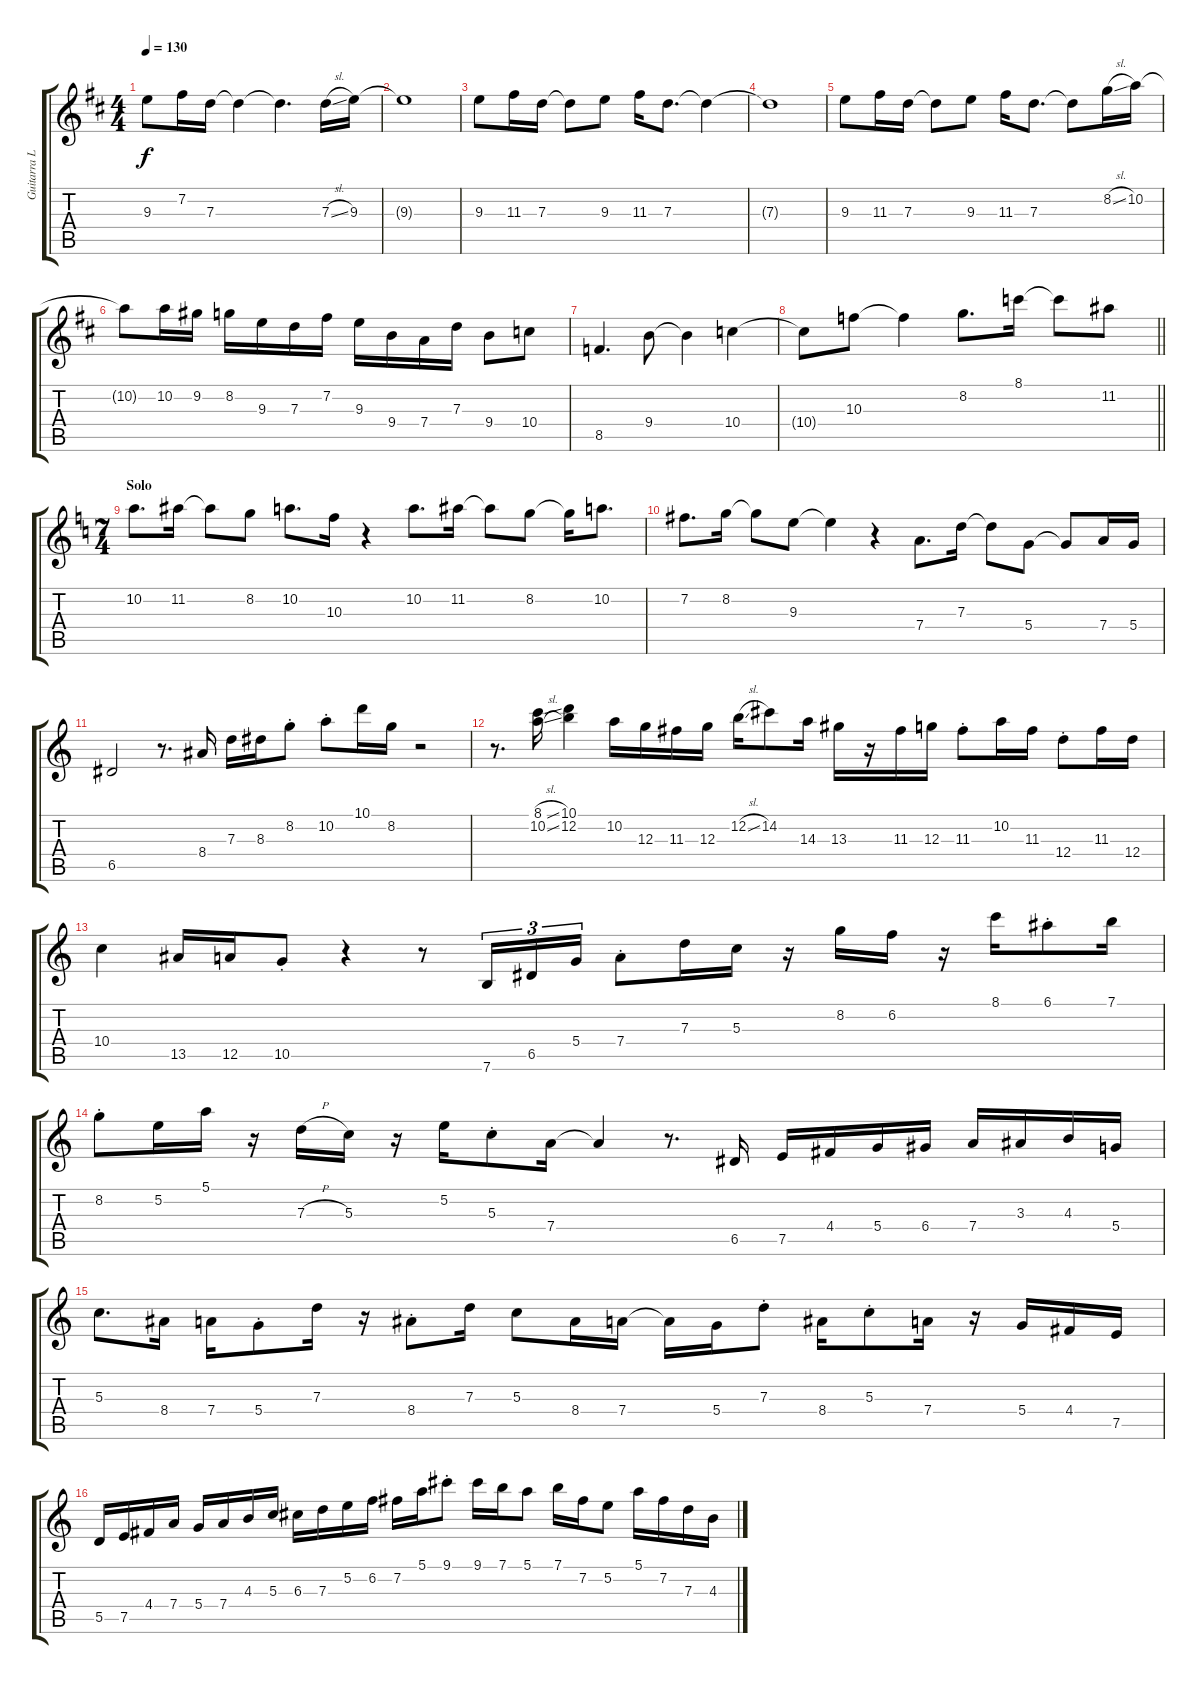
\track ("Guitarra Líder" "Guitarra L") {instrument acousticguitarsteel}
\staff {score tabs}
\tuning (E4 B3 G3 D3 A2 E2) {hide}
\ts (4 4)
\tempo 130
\clef g2
\ks d
9.3.8{dy f} 7.2.16 7.3.16 7.3{t}.4 7.3{t}.4{d} 7.3{sl}.16 9.3.16 |
9.3{t}.1 |
9.3.8 11.3.16 7.3.16 7.3{t}.8 9.3.8 11.3.16 7.3.8{d} 7.3{t}.4 |
7.3{t}.1 |
9.3.8 11.3.16 7.3.16 7.3{t}.8 9.3.8 11.3.16 7.3.8{d} 7.3{t}.8 8.2{sl}.16 10.2.16 |
10.2{t}.8 10.2.16 9.2.16 8.2.16 9.3.16 7.3.16 7.2.16 9.3.16 9.4.16 7.4.16 7.3.16 9.4.8 10.4.8 |
8.5.4{d} 9.4.8 9.4{t}.4 10.4.4 |
\barLineRight lightlight
10.4{t}.8 10.3.8 10.3{t}.4 8.2.8{d} 8.1.16 8.1{t}.8 11.2.8 |
\ts (7 4)
\section ("" "Solo")
\ks c
10.2.8{d} 11.2.16 11.2{t}.8 8.2.8 10.2.8{d} 10.3.16 r.4 10.2.8{d} 11.2.16 11.2{t}.8 8.2.8 8.2{t}.16 10.2.8{d} |
7.2.8{d} 8.2.16 8.2{t}.8 9.3.8 9.3{t}.4 r.4 7.4.8{d} 7.3.16 7.3{t}.8 5.4.8 5.4{t}.8 7.4.16 5.4.16 |
6.5.2 r.8{d} 8.4.16 7.3.16 8.3.16 8.2{st}.8 10.2{st}.8 10.1.16 8.2.16 r.2 |
r.8{d} (8.1{sl} 10.2{sl}).16 (10.1 12.2).4 10.2.16 12.3.16 11.3.16 12.3.16 12.2{sl}.16 14.2.8 14.3.16 13.3.16 r.16 11.3.16 12.3.16 11.3{st}.8 10.2.16 11.3.16 12.4{st}.8 11.3.16 12.4.16 |
10.4.4 13.5.16 12.5.16 10.5{st}.8 r.4 r.8 7.6.16{tu (3 2)} 6.5.16{tu (3 2)} 5.4.16{tu (3 2)} 7.4{st}.8 7.3.16 5.3.16 r.16 8.2.16 6.2.16 r.16 8.1.16 6.1{st}.8 7.1.16 |
8.2{st}.8 5.2.16 5.1.16 r.16 7.3{h}.16 5.3.16 r.16 5.2.16 5.3{st}.8 7.4.16 7.4{t}.4 r.8{d} 6.5.16 7.5.16 4.4.16 5.4.16 6.4.16 7.4.16 3.3.16 4.3.16 5.4.16 |
5.3.8{d} 8.4.16 7.4.16 5.4{st}.8 7.3.16 r.16 8.4{st}.8 7.3.16 5.3.8 8.4.16 7.4.16 7.4{t}.16 5.4.16 7.3{st}.8 8.4.16 5.3{st}.8 7.4.16 r.16 5.4.16 4.4.16 7.5.16 |
5.5.16 7.5.16 4.4.16 7.4.16 5.4.16 7.4.16 4.3.16 5.3.16 6.3.16 7.3.16 5.2.16 6.2.16 7.2.16 5.1.16 9.1{st}.8 9.1.16 7.1.16 5.1.8 7.1.16 7.2.16 5.2.8 5.1.16 7.2.16 7.3.16 4.3.16
